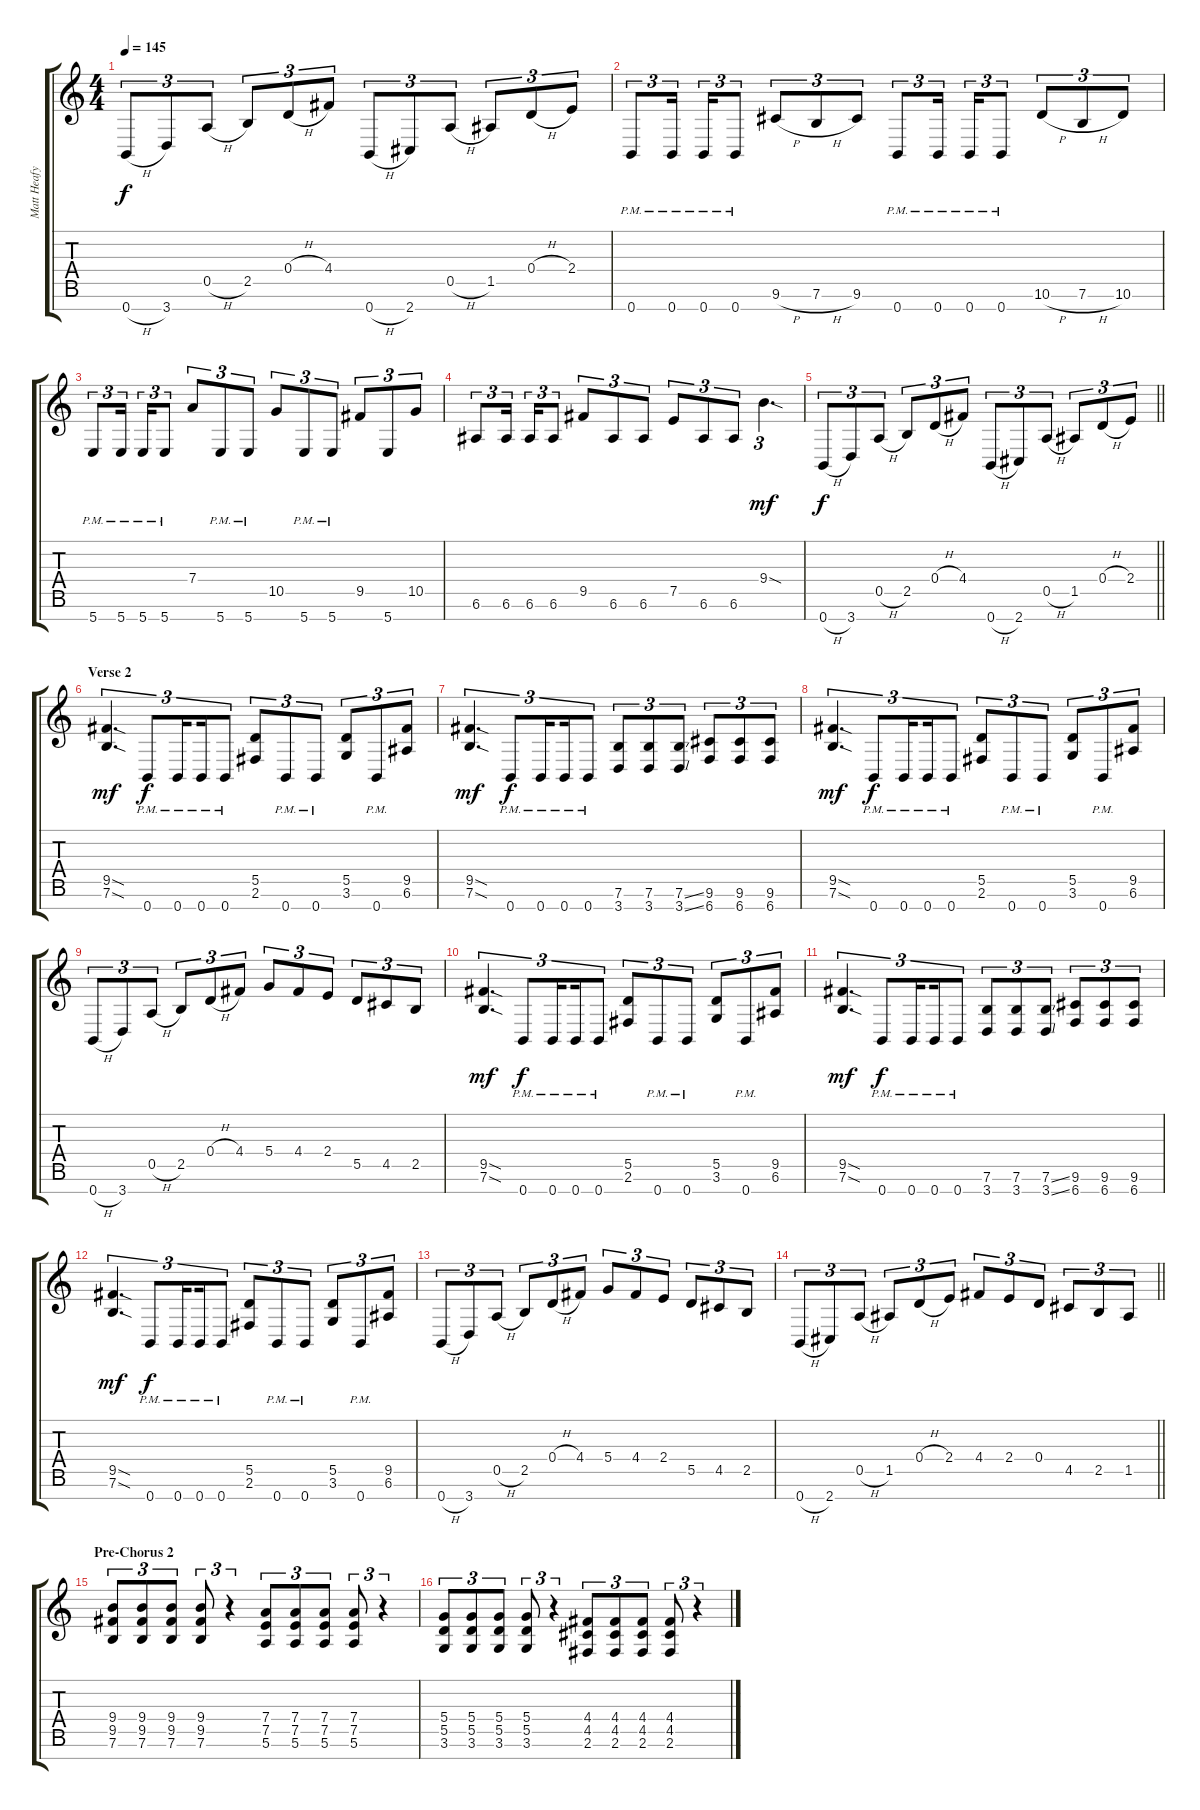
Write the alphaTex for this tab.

\track ("Matt Heafy" "Matt Heafy") {instrument distortionguitar}
\staff {score tabs}
\tuning (E4 B3 G3 D3 A2 E2 B1) {hide}
\ts (4 4)
\tempo 145
\clef g2
\ks c
0.7{h}.8{tu (3 2) dy f} 3.7.8{tu (3 2)} 0.5{h}.8{tu (3 2)} 2.5.8{tu (3 2)} 0.4{h}.8{tu (3 2)} 4.4.8{tu (3 2)} 0.7{h}.8{tu (3 2)} 2.7.8{tu (3 2)} 0.5{h}.8{tu (3 2)} 1.5.8{tu (3 2)} 0.4{h}.8{tu (3 2)} 2.4.8{tu (3 2)} |
0.7{pm}.8{tu (3 2)} 0.7{pm}.16{tu (3 2) beam splitsecondary} 0.7{pm}.16{tu (3 2)} 0.7{pm}.8{tu (3 2)} 9.6{h}.8{tu (3 2)} 7.6{h}.8{tu (3 2)} 9.6.8{tu (3 2)} 0.7{pm}.8{tu (3 2)} 0.7{pm}.16{tu (3 2) beam splitsecondary} 0.7{pm}.16{tu (3 2)} 0.7{pm}.8{tu (3 2)} 10.6{h}.8{tu (3 2)} 7.6{h}.8{tu (3 2)} 10.6.8{tu (3 2)} |
5.7{pm}.8{tu (3 2)} 5.7{pm}.16{tu (3 2) beam splitsecondary} 5.7{pm}.16{tu (3 2)} 5.7{pm}.8{tu (3 2)} 7.4.8{tu (3 2)} 5.7{pm}.8{tu (3 2)} 5.7{pm}.8{tu (3 2)} 10.5.8{tu (3 2)} 5.7{pm}.8{tu (3 2)} 5.7{pm}.8{tu (3 2)} 9.5.8{tu (3 2)} 5.7.8{tu (3 2)} 10.5.8{tu (3 2)} |
6.6.8{tu (3 2)} 6.6.16{tu (3 2) beam splitsecondary} 6.6.16{tu (3 2)} 6.6.8{tu (3 2)} 9.5.8{tu (3 2)} 6.6.8{tu (3 2)} 6.6.8{tu (3 2)} 7.5.8{tu (3 2)} 6.6.8{tu (3 2)} 6.6.8{tu (3 2)} 9.4{sod}.4{d tu (3 2) dy mf} |
\barLineRight lightlight
0.7{h}.8{tu (3 2) dy f} 3.7.8{tu (3 2)} 0.5{h}.8{tu (3 2)} 2.5.8{tu (3 2)} 0.4{h}.8{tu (3 2)} 4.4.8{tu (3 2)} 0.7{h}.8{tu (3 2)} 2.7.8{tu (3 2)} 0.5{h}.8{tu (3 2)} 1.5.8{tu (3 2)} 0.4{h}.8{tu (3 2)} 2.4.8{tu (3 2)} |
\section ("" "Verse 2")
(9.5{sod} 7.6{sod}).4{d tu (3 2) dy mf} 0.7{pm}.8{tu (3 2) dy f} 0.7{pm}.16{tu (3 2) beam splitsecondary} 0.7{pm}.16{tu (3 2)} 0.7{pm}.8{tu (3 2)} (5.5 2.6).8{tu (3 2)} 0.7{pm}.8{tu (3 2)} 0.7{pm}.8{tu (3 2)} (5.5 3.6).8{tu (3 2)} 0.7{pm}.8{tu (3 2)} (9.5 6.6).8{tu (3 2)} |
(9.5{sod} 7.6{sod}).4{d tu (3 2) dy mf} 0.7{pm}.8{tu (3 2) dy f} 0.7{pm}.16{tu (3 2) beam splitsecondary} 0.7{pm}.16{tu (3 2)} 0.7{pm}.8{tu (3 2)} (7.6 3.7).8{tu (3 2)} (7.6 3.7).8{tu (3 2)} (7.6{ss} 3.7{ss}).8{tu (3 2)} (9.6 6.7).8{tu (3 2)} (9.6 6.7).8{tu (3 2)} (9.6 6.7).8{tu (3 2)} |
(9.5{sod} 7.6{sod}).4{d tu (3 2) dy mf} 0.7{pm}.8{tu (3 2) dy f} 0.7{pm}.16{tu (3 2) beam splitsecondary} 0.7{pm}.16{tu (3 2)} 0.7{pm}.8{tu (3 2)} (5.5 2.6).8{tu (3 2)} 0.7{pm}.8{tu (3 2)} 0.7{pm}.8{tu (3 2)} (5.5 3.6).8{tu (3 2)} 0.7{pm}.8{tu (3 2)} (9.5 6.6).8{tu (3 2)} |
0.7{h}.8{tu (3 2)} 3.7.8{tu (3 2)} 0.5{h}.8{tu (3 2)} 2.5.8{tu (3 2)} 0.4{h}.8{tu (3 2)} 4.4.8{tu (3 2)} 5.4.8{tu (3 2)} 4.4.8{tu (3 2)} 2.4.8{tu (3 2)} 5.5.8{tu (3 2)} 4.5.8{tu (3 2)} 2.5.8{tu (3 2)} |
(9.5{sod} 7.6{sod}).4{d tu (3 2) dy mf} 0.7{pm}.8{tu (3 2) dy f} 0.7{pm}.16{tu (3 2) beam splitsecondary} 0.7{pm}.16{tu (3 2)} 0.7{pm}.8{tu (3 2)} (5.5 2.6).8{tu (3 2)} 0.7{pm}.8{tu (3 2)} 0.7{pm}.8{tu (3 2)} (5.5 3.6).8{tu (3 2)} 0.7{pm}.8{tu (3 2)} (9.5 6.6).8{tu (3 2)} |
(9.5{sod} 7.6{sod}).4{d tu (3 2) dy mf} 0.7{pm}.8{tu (3 2) dy f} 0.7{pm}.16{tu (3 2) beam splitsecondary} 0.7{pm}.16{tu (3 2)} 0.7{pm}.8{tu (3 2)} (7.6 3.7).8{tu (3 2)} (7.6 3.7).8{tu (3 2)} (7.6{ss} 3.7{ss}).8{tu (3 2)} (9.6 6.7).8{tu (3 2)} (9.6 6.7).8{tu (3 2)} (9.6 6.7).8{tu (3 2)} |
(9.5{sod} 7.6{sod}).4{d tu (3 2) dy mf} 0.7{pm}.8{tu (3 2) dy f} 0.7{pm}.16{tu (3 2) beam splitsecondary} 0.7{pm}.16{tu (3 2)} 0.7{pm}.8{tu (3 2)} (5.5 2.6).8{tu (3 2)} 0.7{pm}.8{tu (3 2)} 0.7{pm}.8{tu (3 2)} (5.5 3.6).8{tu (3 2)} 0.7{pm}.8{tu (3 2)} (9.5 6.6).8{tu (3 2)} |
0.7{h}.8{tu (3 2)} 3.7.8{tu (3 2)} 0.5{h}.8{tu (3 2)} 2.5.8{tu (3 2)} 0.4{h}.8{tu (3 2)} 4.4.8{tu (3 2)} 5.4.8{tu (3 2)} 4.4.8{tu (3 2)} 2.4.8{tu (3 2)} 5.5.8{tu (3 2)} 4.5.8{tu (3 2)} 2.5.8{tu (3 2)} |
\barLineRight lightlight
0.7{h}.8{tu (3 2)} 2.7.8{tu (3 2)} 0.5{h}.8{tu (3 2)} 1.5.8{tu (3 2)} 0.4{h}.8{tu (3 2)} 2.4.8{tu (3 2)} 4.4.8{tu (3 2)} 2.4.8{tu (3 2)} 0.4.8{tu (3 2)} 4.5.8{tu (3 2)} 2.5.8{tu (3 2)} 1.5.8{tu (3 2)} |
\section ("" "Pre-Chorus 2")
(9.4 9.5 7.6).8{tu (3 2)} (9.4 9.5 7.6).8{tu (3 2)} (9.4 9.5 7.6).8{tu (3 2)} (9.4 9.5 7.6).8{tu (3 2)} r.4{tu (3 2)} (7.4 7.5 5.6).8{tu (3 2)} (7.4 7.5 5.6).8{tu (3 2)} (7.4 7.5 5.6).8{tu (3 2)} (7.4 7.5 5.6).8{tu (3 2)} r.4{tu (3 2)} |
(5.4 5.5 3.6).8{tu (3 2)} (5.4 5.5 3.6).8{tu (3 2)} (5.4 5.5 3.6).8{tu (3 2)} (5.4 5.5 3.6).8{tu (3 2)} r.4{tu (3 2)} (4.4 4.5 2.6).8{tu (3 2)} (4.4 4.5 2.6).8{tu (3 2)} (4.4 4.5 2.6).8{tu (3 2)} (4.4 4.5 2.6).8{tu (3 2)} r.4{tu (3 2)}
